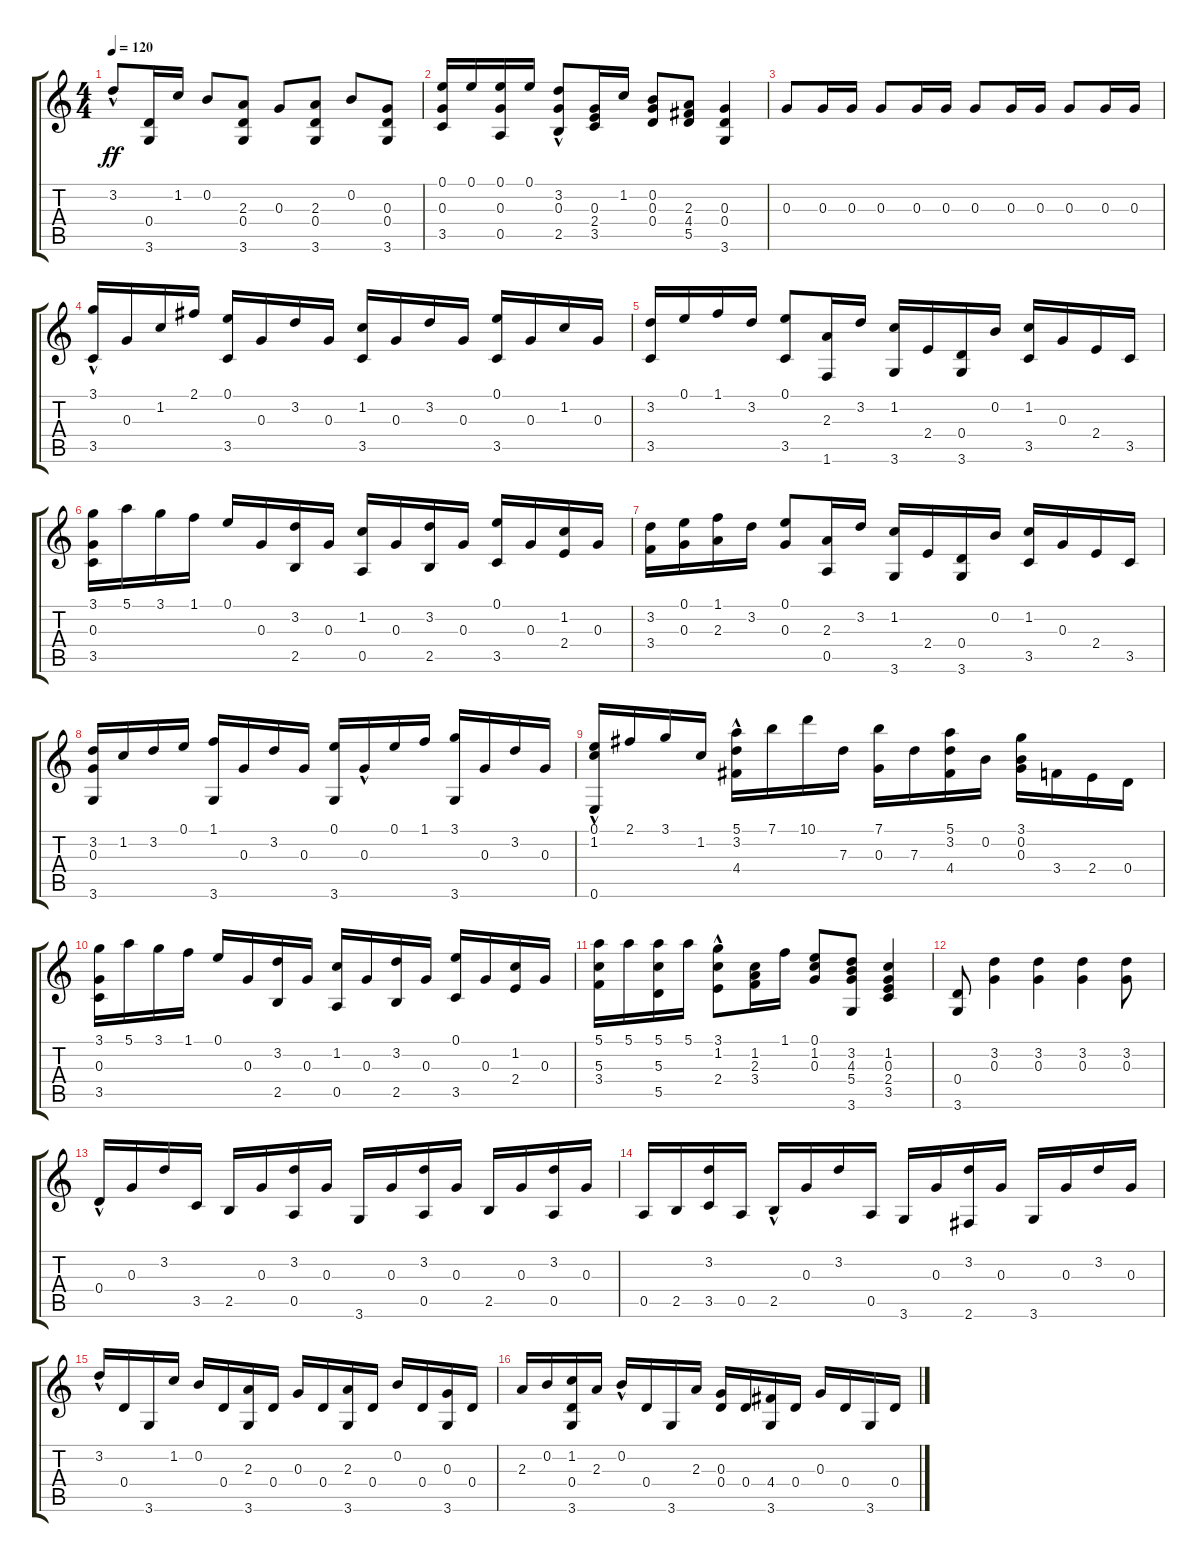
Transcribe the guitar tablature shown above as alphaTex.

\track "" {instrument acousticguitarnylon}
\staff {score tabs}
\tuning (E4 B3 G3 D3 A2 E2) {hide}
\ts (4 4)
\tempo 120
\clef g2
\ks c
3.2{hac}.8{dy ff} (0.4 3.6).16 1.2.16 0.2.8 (2.3 0.4 3.6).8 0.3.8 (2.3 0.4 3.6).8 0.2.8 (0.3 0.4 3.6).8 |
(0.1 0.3 3.5).16 0.1.16 (0.1 0.3 0.5).16 0.1.16 (3.2{hac} 0.3 2.5).8 (0.3 2.4 3.5).16 1.2.16 (0.2 0.3 0.4).8 (2.3 4.4 5.5).8 (0.3 0.4 3.6).4 |
0.3.8 0.3.16 0.3.16 0.3.8 0.3.16 0.3.16 0.3.8 0.3.16 0.3.16 0.3.8 0.3.16 0.3.16 |
(3.1{hac} 3.5).16 0.3.16 1.2.16 2.1.16 (0.1 3.5).16 0.3.16 3.2.16 0.3.16 (1.2 3.5).16 0.3.16 3.2.16 0.3.16 (0.1 3.5).16 0.3.16 1.2.16 0.3.16 |
(3.2 3.5).16 0.1.16 1.1.16 3.2.16 (0.1 3.5).8 (2.3 1.6).16 3.2.16 (1.2 3.6).16 2.4.16 (0.4 3.6).16 0.2.16 (1.2 3.5).16 0.3.16 2.4.16 3.5.16 |
(3.1 0.3 3.5).16 5.1.16 3.1.16 1.1.16 0.1.16 0.3.16 (3.2 2.5).16 0.3.16 (1.2 0.5).16 0.3.16 (3.2 2.5).16 0.3.16 (0.1 3.5).16 0.3.16 (1.2 2.4).16 0.3.16 |
(3.2 3.4).16 (0.1 0.3).16 (1.1 2.3).16 3.2.16 (0.1 0.3).8 (2.3 0.5).16 3.2.16 (1.2 3.6).16 2.4.16 (0.4 3.6).16 0.2.16 (1.2 3.5).16 0.3.16 2.4.16 3.5.16 |
(3.2 0.3 3.6).16 1.2.16 3.2.16 0.1.16 (1.1 3.6).16 0.3.16 3.2.16 0.3.16 (0.1 3.6).16 0.3{hac}.16 0.1.16 1.1.16 (3.1 3.6).16 0.3.16 3.2.16 0.3.16 |
(0.1 1.2{hac} 0.6).16 2.1.16 3.1.16 1.2.16 (5.1 3.2{hac} 4.4).16 7.1.16 10.1.16 7.3.16 (7.1 0.3).16 7.3.16 (5.1 3.2 4.4).16 0.2.16 (3.1 0.2 0.3).16 3.4.16 2.4.16 0.4.16 |
(3.1 0.3 3.5).16 5.1.16 3.1.16 1.1.16 0.1.16 0.3.16 (3.2 2.5).16 0.3.16 (1.2 0.5).16 0.3.16 (3.2 2.5).16 0.3.16 (0.1 3.5).16 0.3.16 (1.2 2.4).16 0.3.16 |
(5.1 5.3 3.4).16 5.1.16 (5.1 5.3 5.5).16 5.1.16 (3.1{hac} 1.2 2.4).8 (1.2 2.3 3.4).16 1.1.16 (0.1 1.2 0.3).8 (3.2 4.3 5.4 3.6).8 (1.2 0.3 2.4 3.5).4 |
(0.4 3.6).8 (3.2 0.3).4 (3.2 0.3).4 (3.2 0.3).4 (3.2 0.3).8 |
0.4{hac}.16 0.3.16 3.2.16 3.5.16 2.5.16 0.3.16 (3.2 0.5).16 0.3.16 3.6.16 0.3.16 (3.2 0.5).16 0.3.16 2.5.16 0.3.16 (3.2 0.5).16 0.3.16 |
0.5.16 2.5.16 (3.2 3.5).16 0.5.16 2.5{hac}.16 0.3.16 3.2.16 0.5.16 3.6.16 0.3.16 (3.2 2.6).16 0.3.16 3.6.16 0.3.16 3.2.16 0.3.16 |
3.2{hac}.16 0.4.16 3.6.16 1.2.16 0.2.16 0.4.16 (2.3 3.6).16 0.4.16 0.3.16 0.4.16 (2.3 3.6).16 0.4.16 0.2.16 0.4.16 (0.3 3.6).16 0.4.16 |
2.3.16 0.2.16 (1.2 0.4 3.6).16 2.3.16 0.2{hac}.16 0.4.16 3.6.16 2.3.16 (0.3 0.4).16 0.4.16 (4.4 3.6).16 0.4.16 0.3.16 0.4.16 3.6.16 0.4.16
